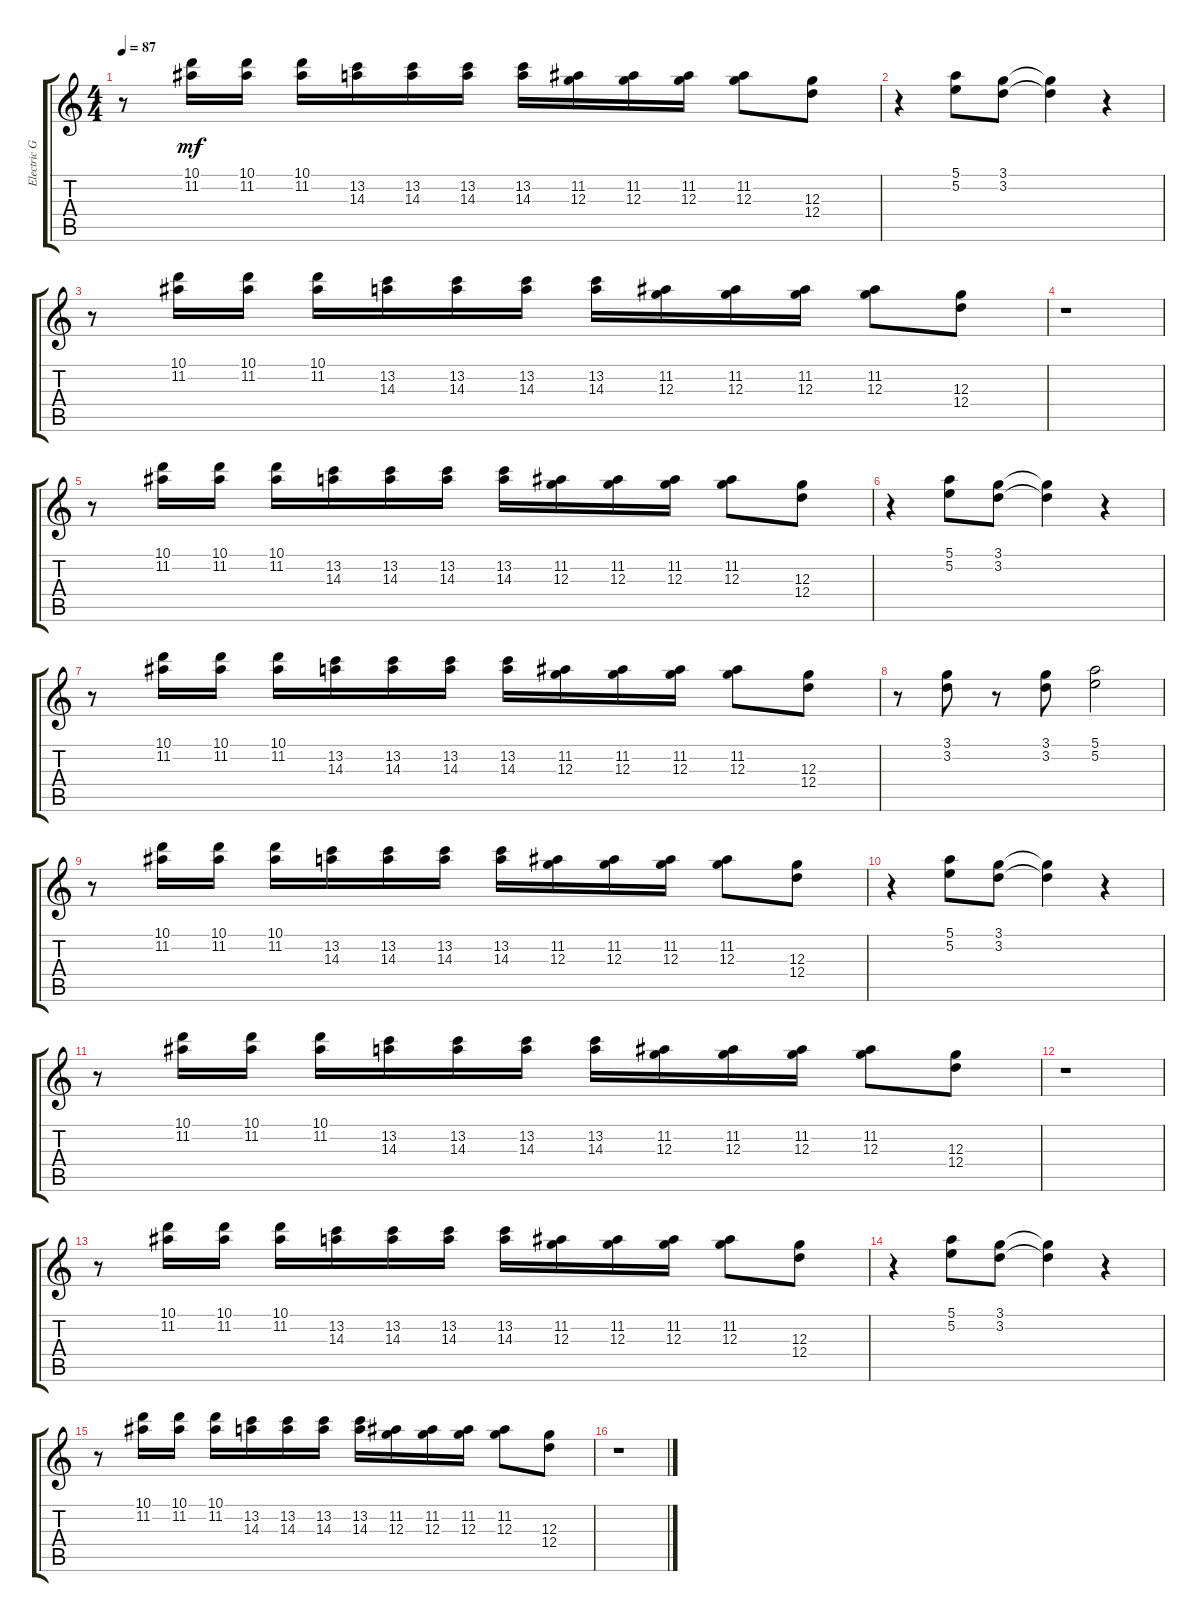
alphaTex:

\track ("Electric Guitar (clean)" "Electric G") {instrument electricguitarclean}
\staff {score tabs}
\tuning (E4 B3 G3 D3 A2 E2) {hide}
\ts (4 4)
\tempo 87
\clef g2
\ks aminor
r.8{dy mf} (10.1 11.2).16 (10.1 11.2).16 (10.1 11.2).16 (13.2 14.3).16 (13.2 14.3).16 (13.2 14.3).16 (13.2 14.3).16 (11.2 12.3).16 (11.2 12.3).16 (11.2 12.3).16 (11.2 12.3).8 (12.3 12.4).8 |
r.4 (5.1 5.2).8 (3.1 3.2).8 (3.1{t} 3.2{t}).4 r.4 |
r.8 (10.1 11.2).16 (10.1 11.2).16 (10.1 11.2).16 (13.2 14.3).16 (13.2 14.3).16 (13.2 14.3).16 (13.2 14.3).16 (11.2 12.3).16 (11.2 12.3).16 (11.2 12.3).16 (11.2 12.3).8 (12.3 12.4).8 |
r.1 |
r.8 (10.1 11.2).16 (10.1 11.2).16 (10.1 11.2).16 (13.2 14.3).16 (13.2 14.3).16 (13.2 14.3).16 (13.2 14.3).16 (11.2 12.3).16 (11.2 12.3).16 (11.2 12.3).16 (11.2 12.3).8 (12.3 12.4).8 |
r.4 (5.1 5.2).8 (3.1 3.2).8 (3.1{t} 3.2{t}).4 r.4 |
r.8 (10.1 11.2).16 (10.1 11.2).16 (10.1 11.2).16 (13.2 14.3).16 (13.2 14.3).16 (13.2 14.3).16 (13.2 14.3).16 (11.2 12.3).16 (11.2 12.3).16 (11.2 12.3).16 (11.2 12.3).8 (12.3 12.4).8 |
r.8 (3.1 3.2).8 r.8 (3.1 3.2).8 (5.1 5.2).2 |
r.8 (10.1 11.2).16 (10.1 11.2).16 (10.1 11.2).16 (13.2 14.3).16 (13.2 14.3).16 (13.2 14.3).16 (13.2 14.3).16 (11.2 12.3).16 (11.2 12.3).16 (11.2 12.3).16 (11.2 12.3).8 (12.3 12.4).8 |
r.4 (5.1 5.2).8 (3.1 3.2).8 (3.1{t} 3.2{t}).4 r.4 |
r.8 (10.1 11.2).16 (10.1 11.2).16 (10.1 11.2).16 (13.2 14.3).16 (13.2 14.3).16 (13.2 14.3).16 (13.2 14.3).16 (11.2 12.3).16 (11.2 12.3).16 (11.2 12.3).16 (11.2 12.3).8 (12.3 12.4).8 |
r.1 |
r.8 (10.1 11.2).16 (10.1 11.2).16 (10.1 11.2).16 (13.2 14.3).16 (13.2 14.3).16 (13.2 14.3).16 (13.2 14.3).16 (11.2 12.3).16 (11.2 12.3).16 (11.2 12.3).16 (11.2 12.3).8 (12.3 12.4).8 |
r.4 (5.1 5.2).8 (3.1 3.2).8 (3.1{t} 3.2{t}).4 r.4 |
r.8 (10.1 11.2).16 (10.1 11.2).16 (10.1 11.2).16 (13.2 14.3).16 (13.2 14.3).16 (13.2 14.3).16 (13.2 14.3).16 (11.2 12.3).16 (11.2 12.3).16 (11.2 12.3).16 (11.2 12.3).8 (12.3 12.4).8 |
r.1
